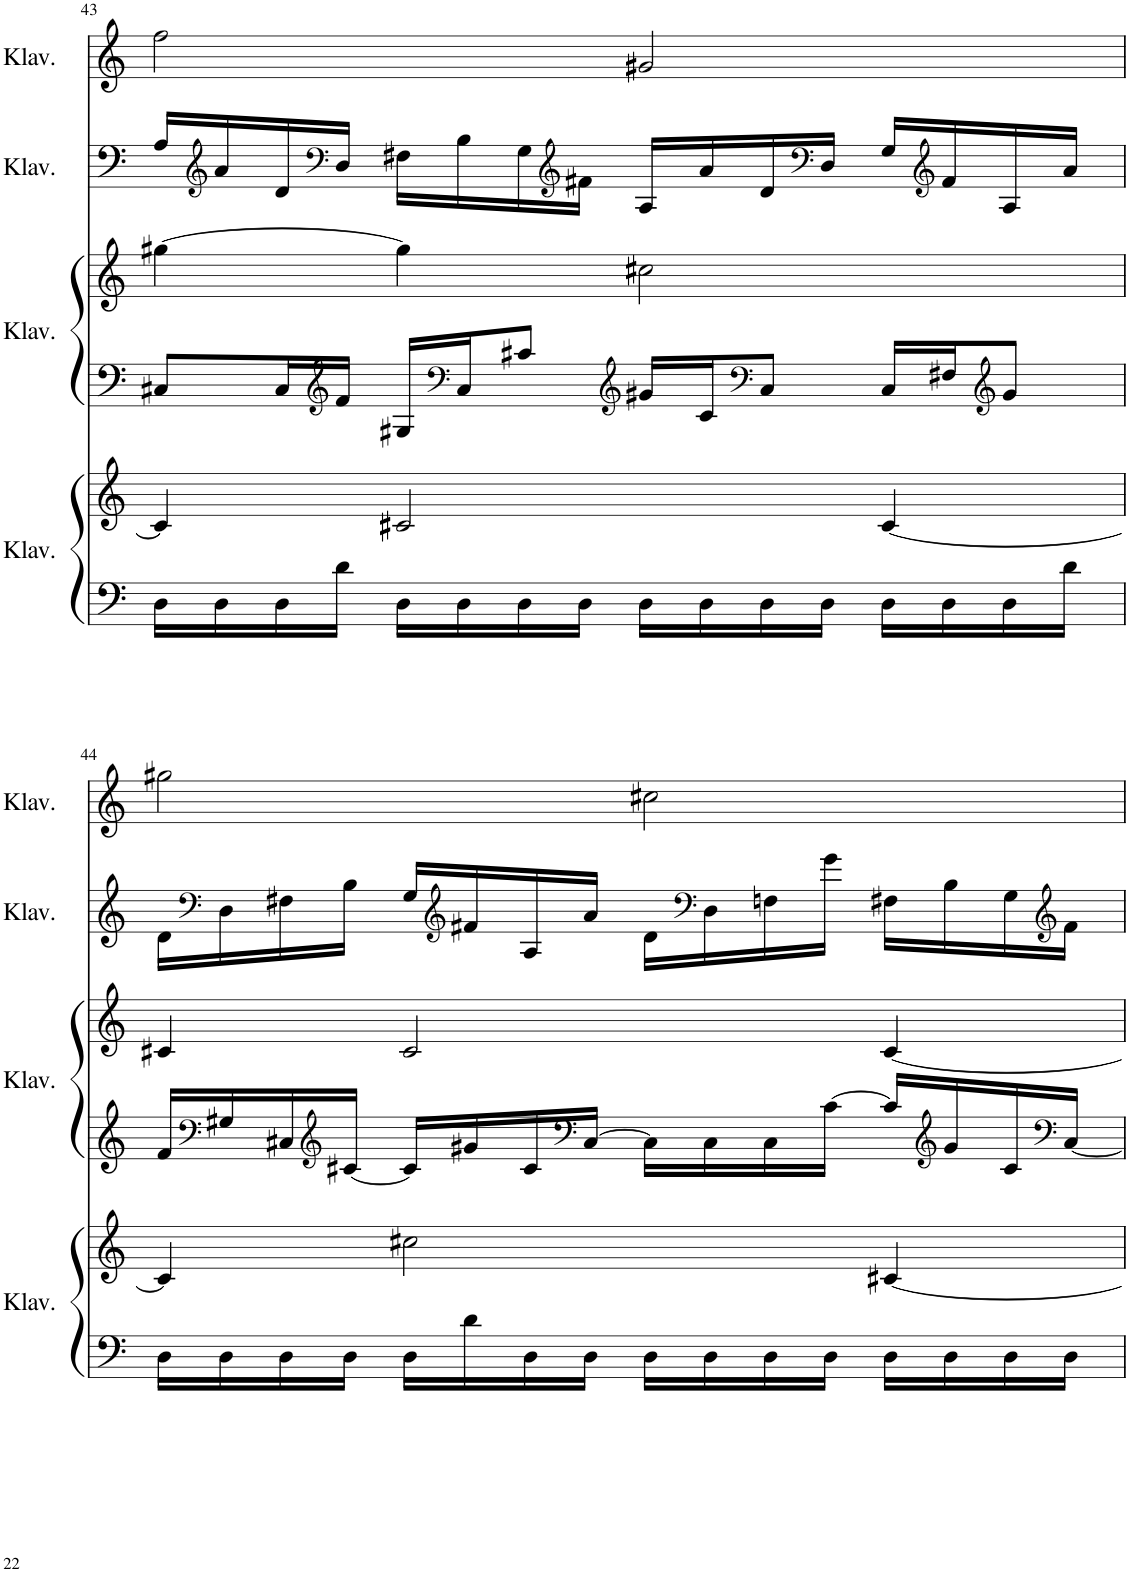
**kern	**kern	**kern	**kern	**kern	**kern
*part4	*part4	*part3	*part3	*part2	*part1
*staff6	*staff5	*staff4	*staff3	*staff2	*staff1
*I"Klavier	*	*I"Klavier	*	*I"Klavier	*I"Klavier
*I'Klav.	*	*I'Klav.	*	*I'Klav.	*I'Klav.
!!LO:PB:g=z
*clefF4	*clefG2	*clefF4	*clefG2	*clefF4	*clefG2
*k[]	*k[]	*k[]	*k[]	*k[]	*k[]
*M4/4	*M4/4	*M4/4	*M4/4	*M4/4	*M4/4
=43	=43	=43	=43	=43	=43
16D\LL	4c#/]	8C#X/L	[4gg#X\	16A/LL	2ff\
*	*	*	*	*clefG2	*
16D\	.	.	.	16a/	.
16D\	.	16C#/L	.	16d/	.
*	*	*clefG2	*	*clefF4	*
16d\JJ	.	16f/JJ	.	16D/JJ	.
16D\LL	2c#X/	16G#X/LL	4gg#\]	16F#X\LL	.
*	*	*clefF4	*	*	*
16D\	.	16C#/J	.	16B\	.
16D\	.	8c#X/J	.	16G\	.
*	*	*	*	*clefG2	*
16D\JJ	.	.	.	16f#X\JJ	.
*	*	*clefG2	*	*	*
16D\LL	.	16g#X/LL	2cc#X\	16A/LL	2g#X/
16D\	.	16c#/J	.	16a/	.
*	*	*clefF4	*	*	*
16D\	.	8C#/J	.	16d/	.
*	*	*	*	*clefF4	*
16D\JJ	.	.	.	16D/JJ	.
16D\LL	[4c#/	16C#/LL	.	16G/LL	.
*	*	*	*	*clefG2	*
16D\	.	16F#X/J	.	16f#/	.
*	*	*clefG2	*	*	*
16D\	.	8g#/J	.	16A/	.
16d\JJ	.	.	.	16a/JJ	.
!!LO:LB:g=z
=44	=44	=44	=44	=44	=44
16D\LL	4c#/]	16f/LL	4c#X/	16d\LL	2gg#X\
*	*	*clefF4	*	*clefF4	*
16D\	.	16G#X/	.	16D\	.
16D\	.	16C#X/	.	16F#X\	.
*	*	*clefG2	*	*	*
16D\JJ	.	[16c#X/JJ	.	16B\JJ	.
16D\LL	2cc#X\	16c#/LL]	2c#/	16G/LL	.
*	*	*	*	*clefG2	*
16d\	.	16g#X/	.	16f#X/	.
16D\	.	16c#/	.	16A/	.
*	*	*clefF4	*	*	*
16D\JJ	.	[16C#/JJ	.	16a/JJ	.
16D\LL	.	16C#\LL]	.	16d\LL	2cc#X\
*	*	*	*	*clefF4	*
16D\	.	16C#\	.	16D\	.
16D\	.	16C#\	.	16Fn\	.
16D\JJ	.	[16c#\JJ	.	16g\JJ	.
16D\LL	[4c#X/	16c#/LL]	[4c#/	16F#X\LL	.
*	*	*clefG2	*	*	*
16D\	.	16g#/	.	16B\	.
16D\	.	16c#/	.	16G\	.
*	*	*clefF4	*	*clefG2	*
16D\JJ	.	[16C#/JJ	.	16f#\JJ	.
=	=	=	=	=	=
*-	*-	*-	*-	*-	*-
